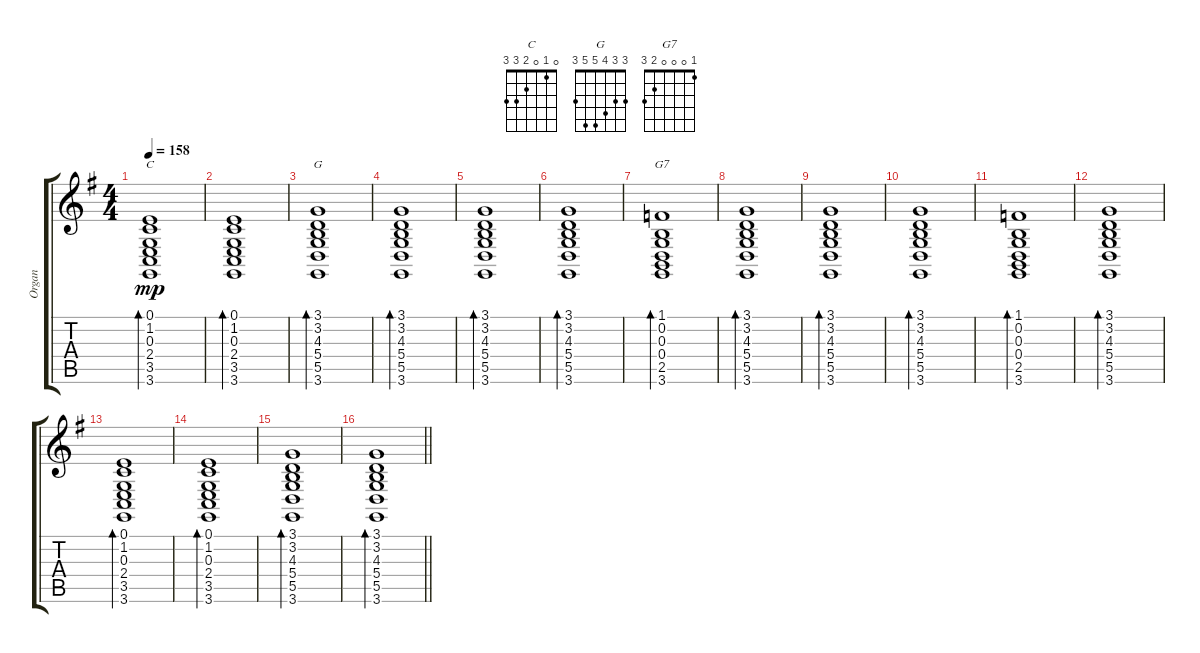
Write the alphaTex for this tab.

\track ("Organ" "Organ") {instrument rockorgan}
\staff {score tabs}
\tuning (E4 B3 G3 D3 A2 E2) {hide}
\chord ("C" 0 1 0 2 3 3)
\chord ("G" 3 3 4 5 5 3) {barre 0}
\chord ("G7" 1 0 0 0 2 3)
\ts (4 4)
\tempo 158
\clef g2
\ks g
(0.1 1.2 0.3 2.4 3.5 3.6).1{bd 60 ch "C" dy mp} |
(0.1 1.2 0.3 2.4 3.5 3.6).1{bd 60} |
(3.1 3.2 4.3 5.4 5.5 3.6).1{bd 60 ch "G"} |
(3.1 3.2 4.3 5.4 5.5 3.6).1{bd 60} |
(3.1 3.2 4.3 5.4 5.5 3.6).1{bd 60} |
(3.1 3.2 4.3 5.4 5.5 3.6).1{bd 60} |
(1.1 0.2 0.3 0.4 2.5 3.6).1{bd 60 ch "G7"} |
(3.1 3.2 4.3 5.4 5.5 3.6).1{bd 60} |
(3.1 3.2 4.3 5.4 5.5 3.6).1{bd 60} |
(3.1 3.2 4.3 5.4 5.5 3.6).1{bd 60} |
(1.1 0.2 0.3 0.4 2.5 3.6).1{bd 60} |
(3.1 3.2 4.3 5.4 5.5 3.6).1{bd 60} |
(0.1 1.2 0.3 2.4 3.5 3.6).1{bd 60} |
(0.1 1.2 0.3 2.4 3.5 3.6).1{bd 60} |
(3.1 3.2 4.3 5.4 5.5 3.6).1{bd 60} |
\barLineRight lightlight
(3.1 3.2 4.3 5.4 5.5 3.6).1{bd 60}
